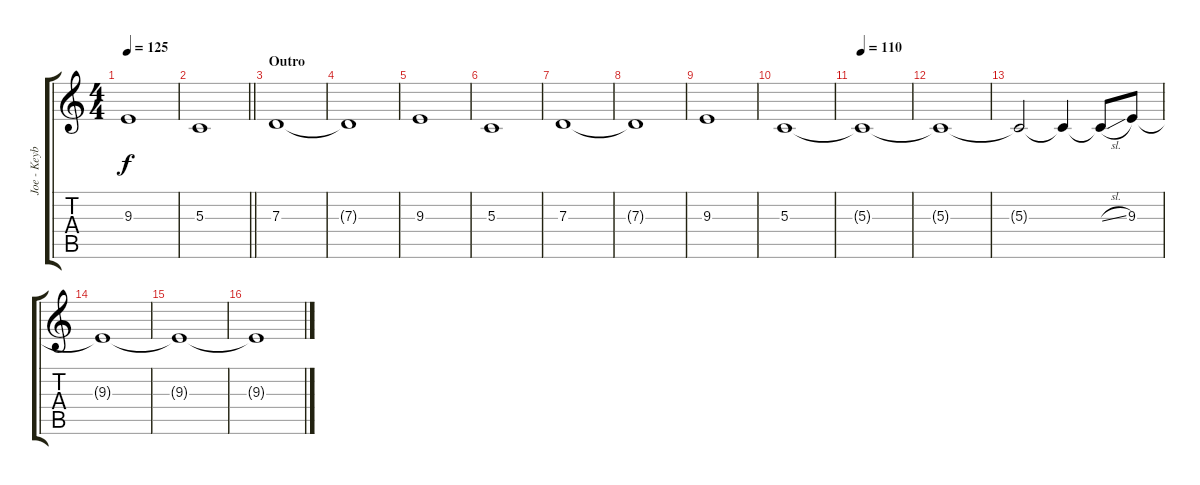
\track ("Joe - Keyboards" "Joe - Keyb") {instrument lead2sawtooth}
\staff {score tabs}
\tuning (E4 B3 G3 D3 A2 E2) {hide}
\ts (4 4)
\tempo 125
\clef g2
\ks c
9.3.1{dy f} |
\barLineRight lightlight
5.3.1 |
\section ("" "Outro")
7.3.1 |
7.3{t}.1 |
9.3.1 |
5.3.1 |
7.3.1 |
7.3{t}.1 |
9.3.1 |
5.3.1 |
\tempo 110
5.3{t}.1 |
5.3{t}.1 |
5.3{t}.2 5.3{t}.4 5.3{sl t}.8 9.3.8 |
9.3{t}.1 |
9.3{t}.1 |
9.3{t}.1
